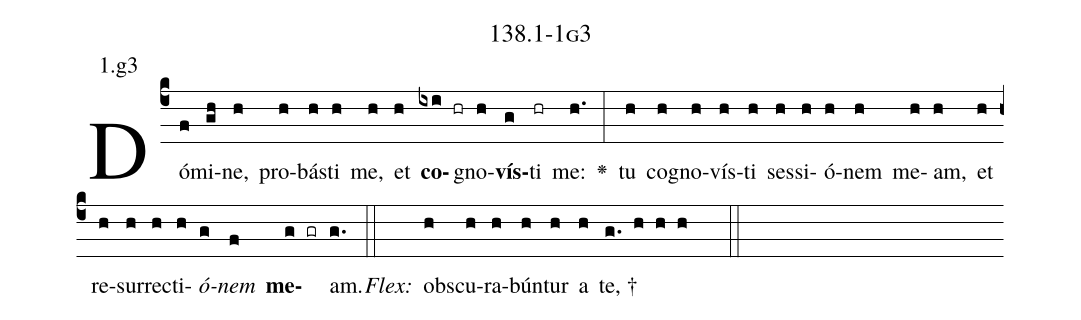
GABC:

name: 138.1-1g3;
annotation: 1.g3;
%%
(c4)Dó(f)mi(gh)ne,(h) pro(h)bás(h)ti(h) me,(h) et(h) <b>co</b>(ixi hr)gno(h)<b>vís</b>(g)ti(hr) me:(h.) <v>\greheightstar</v>(:) tu(h) co(h)gno(h)vís(h)ti(h) ses(h)si(h)ó(h)nem(h) me(h)am,(h) et(h) re(h)sur(h)rec(h)ti(h)<i>ó</i>(g)<i>nem</i>(f) <b>me</b>(g gr)am.(g.) (::)
<i>Flex:</i>()  obs(h)cu(h)ra(h)bún(h)tur(h) a(h) te, †(g. h h h  ::)

%E(h) u(h) o(g) u(f) a(g) e.(g.) (::)
